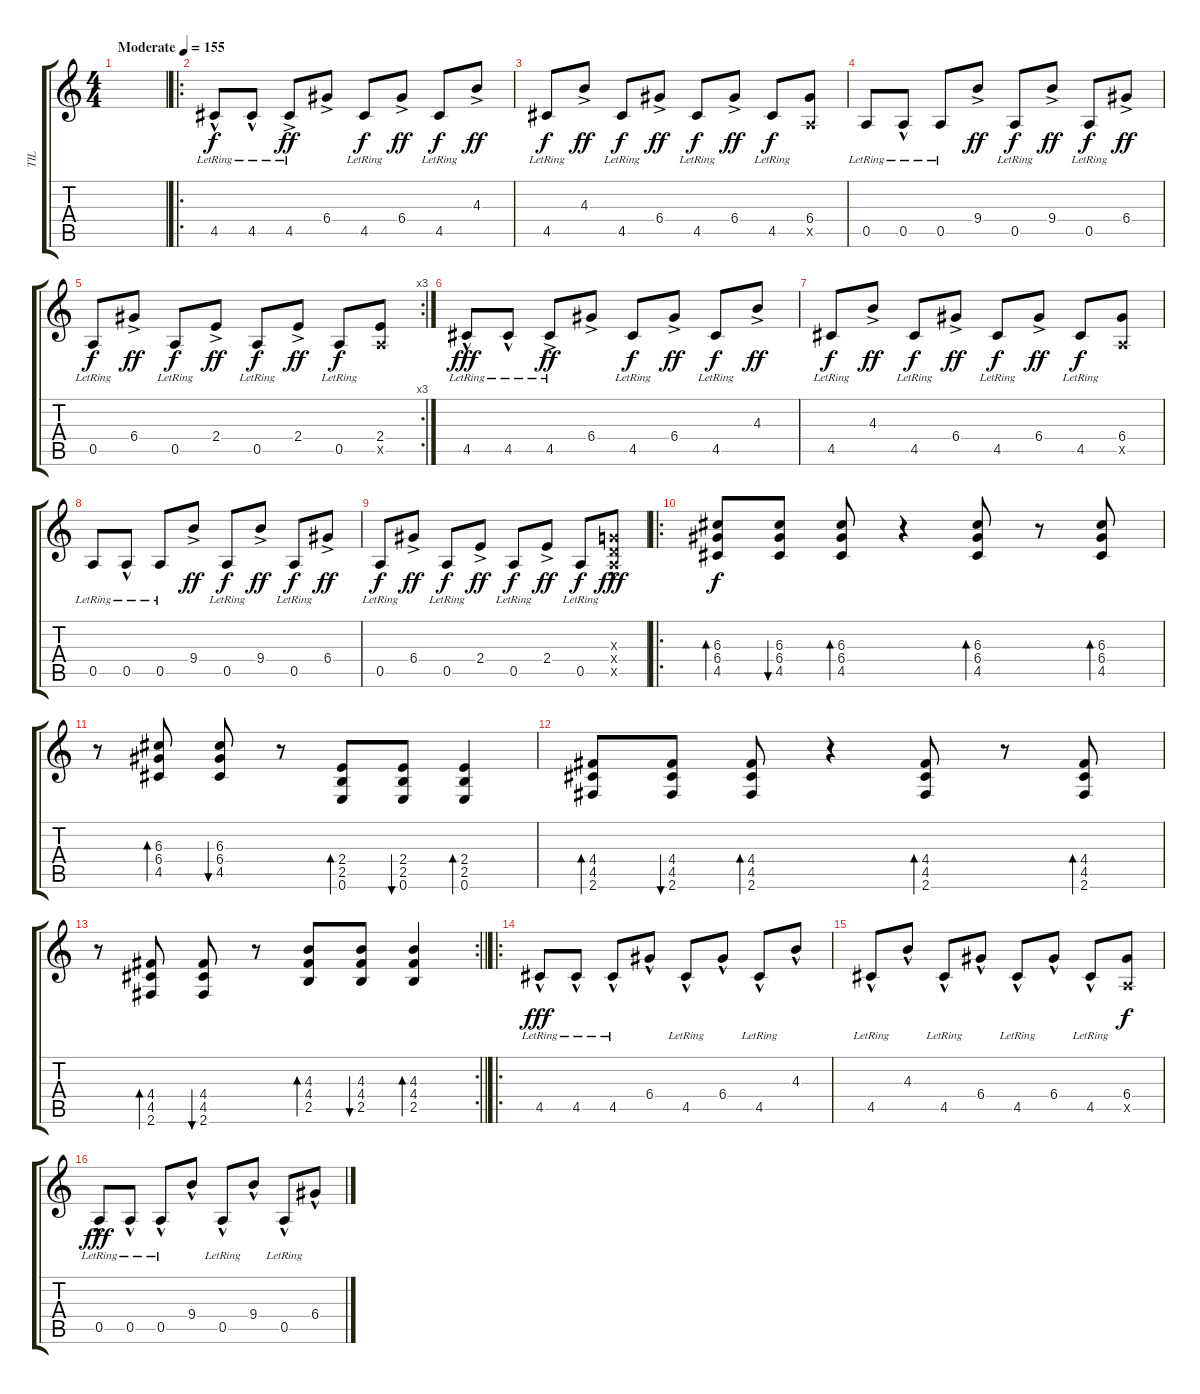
\track ("TIL" "TIL") {instrument distortionguitar}
\staff {score tabs}
\tuning (E4 B3 G3 D3 A2 E2) {hide}
\ts (4 4)
\tempo (155 "Moderate")
\clef g2
\ks c
|
\ro
4.5{hac lr}.8 4.5{hac lr}.8 4.5{ac lr}.8{dy ff} 6.4{ac}.8 4.5{lr}.8{dy f} 6.4{ac}.8{dy ff} 4.5{lr}.8{dy f} 4.3{ac}.8{dy ff} |
4.5{lr}.8{dy f} 4.3{ac}.8{dy ff} 4.5{lr}.8{dy f} 6.4{ac}.8{dy ff} 4.5{lr}.8{dy f} 6.4{ac}.8{dy ff} 4.5{lr}.8{dy f} (6.4 0.5{x}).8 |
0.5{lr}.8 0.5{hac lr}.8 0.5{lr}.8 9.4{ac}.8{dy ff} 0.5{lr}.8{dy f} 9.4{ac}.8{dy ff} 0.5{lr}.8{dy f} 6.4{ac}.8{dy ff} |
\rc 3
0.5{lr}.8{dy f} 6.4{ac}.8{dy ff} 0.5{lr}.8{dy f} 2.4{ac}.8{dy ff} 0.5{lr}.8{dy f} 2.4{ac}.8{dy ff} 0.5{lr}.8{dy f} (2.4 0.5{x}).8 |
4.5{hac lr}.8{dy fff} 4.5{hac lr}.8 4.5{ac lr}.8{dy ff} 6.4{ac}.8 4.5{lr}.8{dy f} 6.4{ac}.8{dy ff} 4.5{lr}.8{dy f} 4.3{ac}.8{dy ff} |
4.5{lr}.8{dy f} 4.3{ac}.8{dy ff} 4.5{lr}.8{dy f} 6.4{ac}.8{dy ff} 4.5{lr}.8{dy f} 6.4{ac}.8{dy ff} 4.5{lr}.8{dy f} (6.4 0.5{x}).8 |
0.5{lr}.8 0.5{hac lr}.8 0.5{lr}.8 9.4{ac}.8{dy ff} 0.5{lr}.8{dy f} 9.4{ac}.8{dy ff} 0.5{lr}.8{dy f} 6.4{ac}.8{dy ff} |
0.5{lr}.8{dy f} 6.4{ac}.8{dy ff} 0.5{lr}.8{dy f} 2.4{ac}.8{dy ff} 0.5{lr}.8{dy f} 2.4{ac}.8{dy ff} 0.5{lr}.8{dy f} (0.3{x} 0.4{hac x} 0.5{x}).8{dy fff} |
\ro
(6.3 6.4 4.5).8{bd 60 dy f volume 16} (6.3 6.4 4.5).8{bu 60} (6.3 6.4 4.5).8{bd 60} r.4 (6.3 6.4 4.5).8{bd 60} r.8 (6.3 6.4 4.5).8{bd 60} |
r.8 (6.3 6.4 4.5).8{bd 60} (6.3 6.4 4.5).8{bu 60} r.8 (2.4 2.5 0.6).8{bd 60} (2.4 2.5 0.6).8{bu 60} (2.4 2.5 0.6).4{bd 60} |
(4.4 4.5 2.6).8{bd 60} (4.4 4.5 2.6).8{bu 60} (4.4 4.5 2.6).8{bd 60} r.4 (4.4 4.5 2.6).8{bd 60} r.8 (4.4 4.5 2.6).8{bd 60} |
\rc 2
\barLineRight lightlight
r.8 (4.4 4.5 2.6).8{bd 60} (4.4 4.5 2.6).8{bu 60} r.8 (4.3 4.4 2.5).8{bd 60} (4.3 4.4 2.5).8{bu 60} (4.3 4.4 2.5).4{bd 60} |
\ro
4.5{hac lr}.8{dy fff volume 8} 4.5{hac lr}.8 4.5{hac lr}.8 6.4{hac}.8 4.5{hac lr}.8 6.4{hac}.8 4.5{hac lr}.8 4.3{hac}.8 |
4.5{hac lr}.8 4.3{hac}.8 4.5{hac lr}.8 6.4{hac}.8 4.5{hac lr}.8 6.4{hac}.8 4.5{hac lr}.8 (6.4 0.5{x}).8{dy f} |
0.5{hac lr}.8{dy fff} 0.5{hac lr}.8 0.5{hac lr}.8 9.4{hac}.8 0.5{hac lr}.8 9.4{hac}.8 0.5{hac lr}.8 6.4{hac}.8
